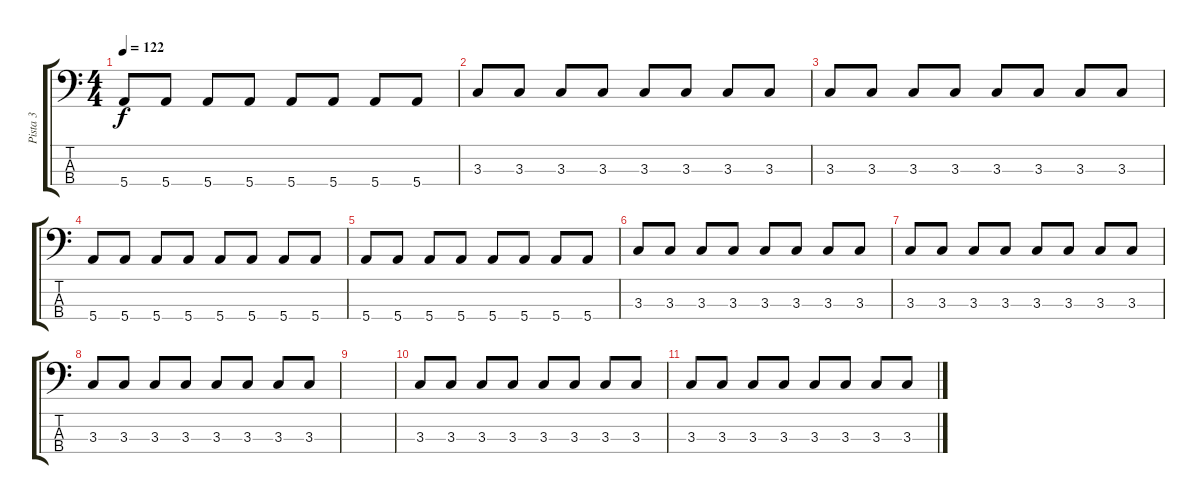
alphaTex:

\track ("Pista 3" "Pista 3") {instrument electricbassfinger}
\staff {score tabs}
\tuning (G2 D2 A1 E1) {hide}
\ts (4 4)
\tempo 122
\clef f4
\ks c
5.4.8{dy f} 5.4.8 5.4.8 5.4.8 5.4.8 5.4.8 5.4.8 5.4.8 |
3.3.8 3.3.8 3.3.8 3.3.8 3.3.8 3.3.8 3.3.8 3.3.8 |
3.3.8 3.3.8 3.3.8 3.3.8 3.3.8 3.3.8 3.3.8 3.3.8 |
5.4.8 5.4.8 5.4.8 5.4.8 5.4.8 5.4.8 5.4.8 5.4.8 |
5.4.8 5.4.8 5.4.8 5.4.8 5.4.8 5.4.8 5.4.8 5.4.8 |
3.3.8 3.3.8 3.3.8 3.3.8 3.3.8 3.3.8 3.3.8 3.3.8 |
3.3.8 3.3.8 3.3.8 3.3.8 3.3.8 3.3.8 3.3.8 3.3.8 |
3.3.8 3.3.8 3.3.8 3.3.8 3.3.8 3.3.8 3.3.8 3.3.8 |
|
3.3.8 3.3.8 3.3.8 3.3.8 3.3.8 3.3.8 3.3.8 3.3.8 |
3.3.8 3.3.8 3.3.8 3.3.8 3.3.8 3.3.8 3.3.8 3.3.8
